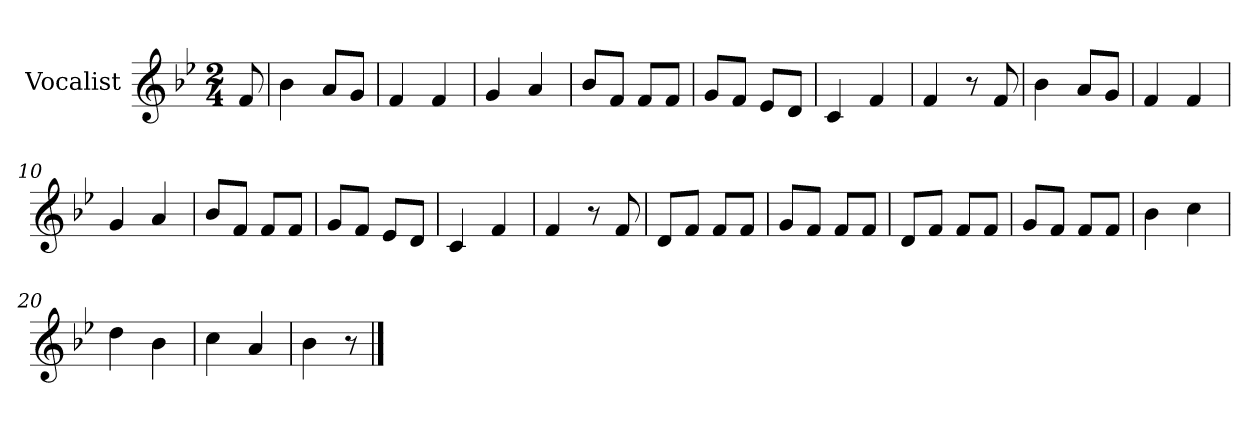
**kern
*part1
*staff1
*I"Vocalist
*k[b-e-]
*B-:
*M2/4
=
8f
=1
4b-
8aL
8gJ
=2
4f
4f
=3
4g
4a
=4
8b-L
8fJ
8fL
8fJ
=5
8gL
8fJ
8e-L
8dJ
=6
4c
4f
=7
4f
8r
8f
=8
4b-
8aL
8gJ
=9
4f
4f
=10
4g
4a
=11
8b-L
8fJ
8fL
8fJ
=12
8gL
8fJ
8e-L
8dJ
=13
4c
4f
=14
4f
8r
8f
=15
8dL
8fJ
8fL
8fJ
=16
8gL
8fJ
8fL
8fJ
=17
8dL
8fJ
8fL
8fJ
=18
8gL
8fJ
8fL
8fJ
=19
4b-
4cc
=20
4dd
4b-
=21
4cc
4a
=22
4b-
8r
==
*-
